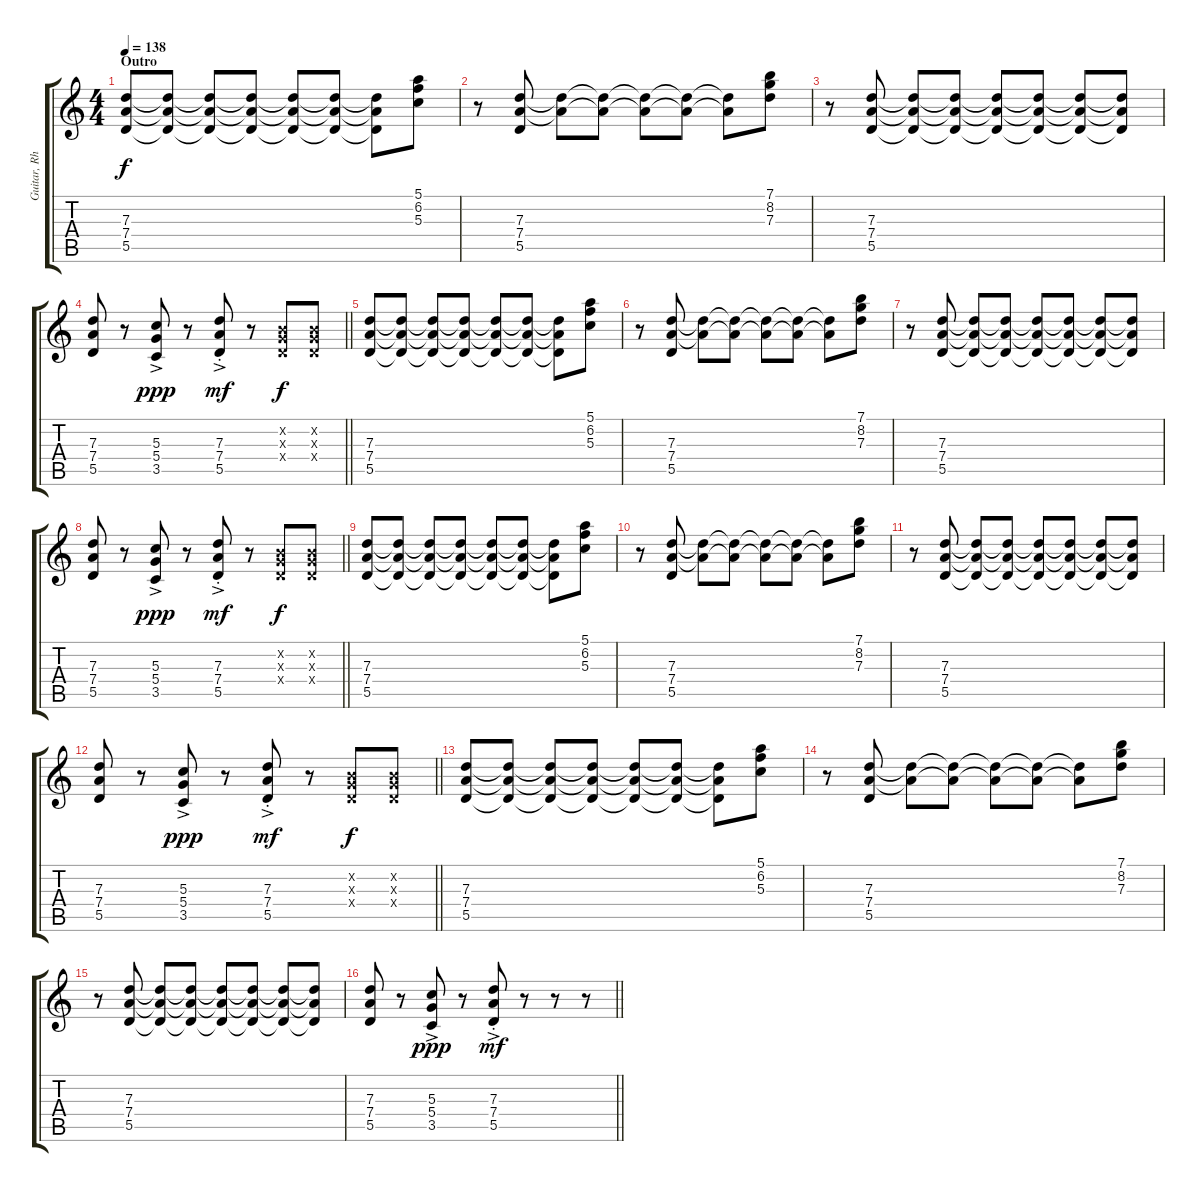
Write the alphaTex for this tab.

\track ("Guitar, Rhythm" "Guitar, Rh") {instrument overdrivenguitar}
\staff {score tabs}
\tuning (E4 B3 G3 D3 A2 E2) {hide}
\ts (4 4)
\section ("" "Outro")
\tempo 138
\clef g2
\ks c
(7.3 7.4 5.5).8{dy f} (7.3{t} 7.4{t} 5.5{t}).8 (7.3{t} 7.4{t} 5.5{t}).8 (7.3{t} 7.4{t} 5.5{t}).8 (7.3{t} 7.4{t} 5.5{t}).8 (7.3{t} 7.4{t} 5.5{t}).8 (7.3{t} 7.4{t} 5.5{t}).8 (5.1 6.2 5.3).8 |
r.8 (7.3 7.4 5.5).8 (7.3{t} 7.4{t}).8 (7.3{t} 7.4{t}).8 (7.3{t} 7.4{t}).8 (7.3{t} 7.4{t}).8 (7.3{t} 7.4{t}).8 (7.1 8.2 7.3).8 |
r.8 (7.3 7.4 5.5).8 (7.3{t} 7.4{t} 5.5{t}).8 (7.3{t} 7.4{t} 5.5{t}).8 (7.3{t} 7.4{t} 5.5{t}).8 (7.3{t} 7.4{t} 5.5{t}).8 (7.3{t} 7.4{t} 5.5{t}).8 (7.3{t} 7.4{t} 5.5{t}).8 |
\barLineRight lightlight
(7.3 7.4 5.5).8 r.8 (5.3{ac} 5.4{ac} 3.5{ac}).8{dy ppp} r.8 (7.3{ac st} 7.4{ac st} 5.5).8{dy mf} r.8 (0.2{x} 0.3{x} 0.4{x}).8{dy f} (0.2{x} 0.3{x} 0.4{x}).8 |
(7.3 7.4 5.5).8 (7.3{t} 7.4{t} 5.5{t}).8 (7.3{t} 7.4{t} 5.5{t}).8 (7.3{t} 7.4{t} 5.5{t}).8 (7.3{t} 7.4{t} 5.5{t}).8 (7.3{t} 7.4{t} 5.5{t}).8 (7.3{t} 7.4{t} 5.5{t}).8 (5.1 6.2 5.3).8 |
r.8 (7.3 7.4 5.5).8 (7.3{t} 7.4{t}).8 (7.3{t} 7.4{t}).8 (7.3{t} 7.4{t}).8 (7.3{t} 7.4{t}).8 (7.3{t} 7.4{t}).8 (7.1 8.2 7.3).8 |
r.8 (7.3 7.4 5.5).8 (7.3{t} 7.4{t} 5.5{t}).8 (7.3{t} 7.4{t} 5.5{t}).8 (7.3{t} 7.4{t} 5.5{t}).8 (7.3{t} 7.4{t} 5.5{t}).8 (7.3{t} 7.4{t} 5.5{t}).8 (7.3{t} 7.4{t} 5.5{t}).8 |
\barLineRight lightlight
(7.3 7.4 5.5).8 r.8 (5.3{ac} 5.4{ac} 3.5{ac}).8{dy ppp} r.8 (7.3{ac st} 7.4{ac st} 5.5).8{dy mf} r.8 (0.2{x} 0.3{x} 0.4{x}).8{dy f} (0.2{x} 0.3{x} 0.4{x}).8 |
(7.3 7.4 5.5).8 (7.3{t} 7.4{t} 5.5{t}).8 (7.3{t} 7.4{t} 5.5{t}).8 (7.3{t} 7.4{t} 5.5{t}).8 (7.3{t} 7.4{t} 5.5{t}).8 (7.3{t} 7.4{t} 5.5{t}).8 (7.3{t} 7.4{t} 5.5{t}).8 (5.1 6.2 5.3).8 |
r.8 (7.3 7.4 5.5).8 (7.3{t} 7.4{t}).8 (7.3{t} 7.4{t}).8 (7.3{t} 7.4{t}).8 (7.3{t} 7.4{t}).8 (7.3{t} 7.4{t}).8 (7.1 8.2 7.3).8 |
r.8 (7.3 7.4 5.5).8 (7.3{t} 7.4{t} 5.5{t}).8 (7.3{t} 7.4{t} 5.5{t}).8 (7.3{t} 7.4{t} 5.5{t}).8 (7.3{t} 7.4{t} 5.5{t}).8 (7.3{t} 7.4{t} 5.5{t}).8 (7.3{t} 7.4{t} 5.5{t}).8 |
\barLineRight lightlight
(7.3 7.4 5.5).8 r.8 (5.3{ac} 5.4{ac} 3.5{ac}).8{dy ppp} r.8 (7.3{ac st} 7.4{ac st} 5.5).8{dy mf} r.8 (0.2{x} 0.3{x} 0.4{x}).8{dy f} (0.2{x} 0.3{x} 0.4{x}).8 |
(7.3 7.4 5.5).8 (7.3{t} 7.4{t} 5.5{t}).8 (7.3{t} 7.4{t} 5.5{t}).8 (7.3{t} 7.4{t} 5.5{t}).8 (7.3{t} 7.4{t} 5.5{t}).8 (7.3{t} 7.4{t} 5.5{t}).8 (7.3{t} 7.4{t} 5.5{t}).8 (5.1 6.2 5.3).8 |
r.8 (7.3 7.4 5.5).8 (7.3{t} 7.4{t}).8 (7.3{t} 7.4{t}).8 (7.3{t} 7.4{t}).8 (7.3{t} 7.4{t}).8 (7.3{t} 7.4{t}).8 (7.1 8.2 7.3).8 |
r.8 (7.3 7.4 5.5).8 (7.3{t} 7.4{t} 5.5{t}).8 (7.3{t} 7.4{t} 5.5{t}).8 (7.3{t} 7.4{t} 5.5{t}).8 (7.3{t} 7.4{t} 5.5{t}).8 (7.3{t} 7.4{t} 5.5{t}).8 (7.3{t} 7.4{t} 5.5{t}).8 |
\barLineRight lightlight
(7.3 7.4 5.5).8 r.8 (5.3{ac} 5.4{ac} 3.5{ac}).8{dy ppp} r.8 (7.3{ac st} 7.4{ac st} 5.5).8{dy mf} r.8 r.8 r.8
